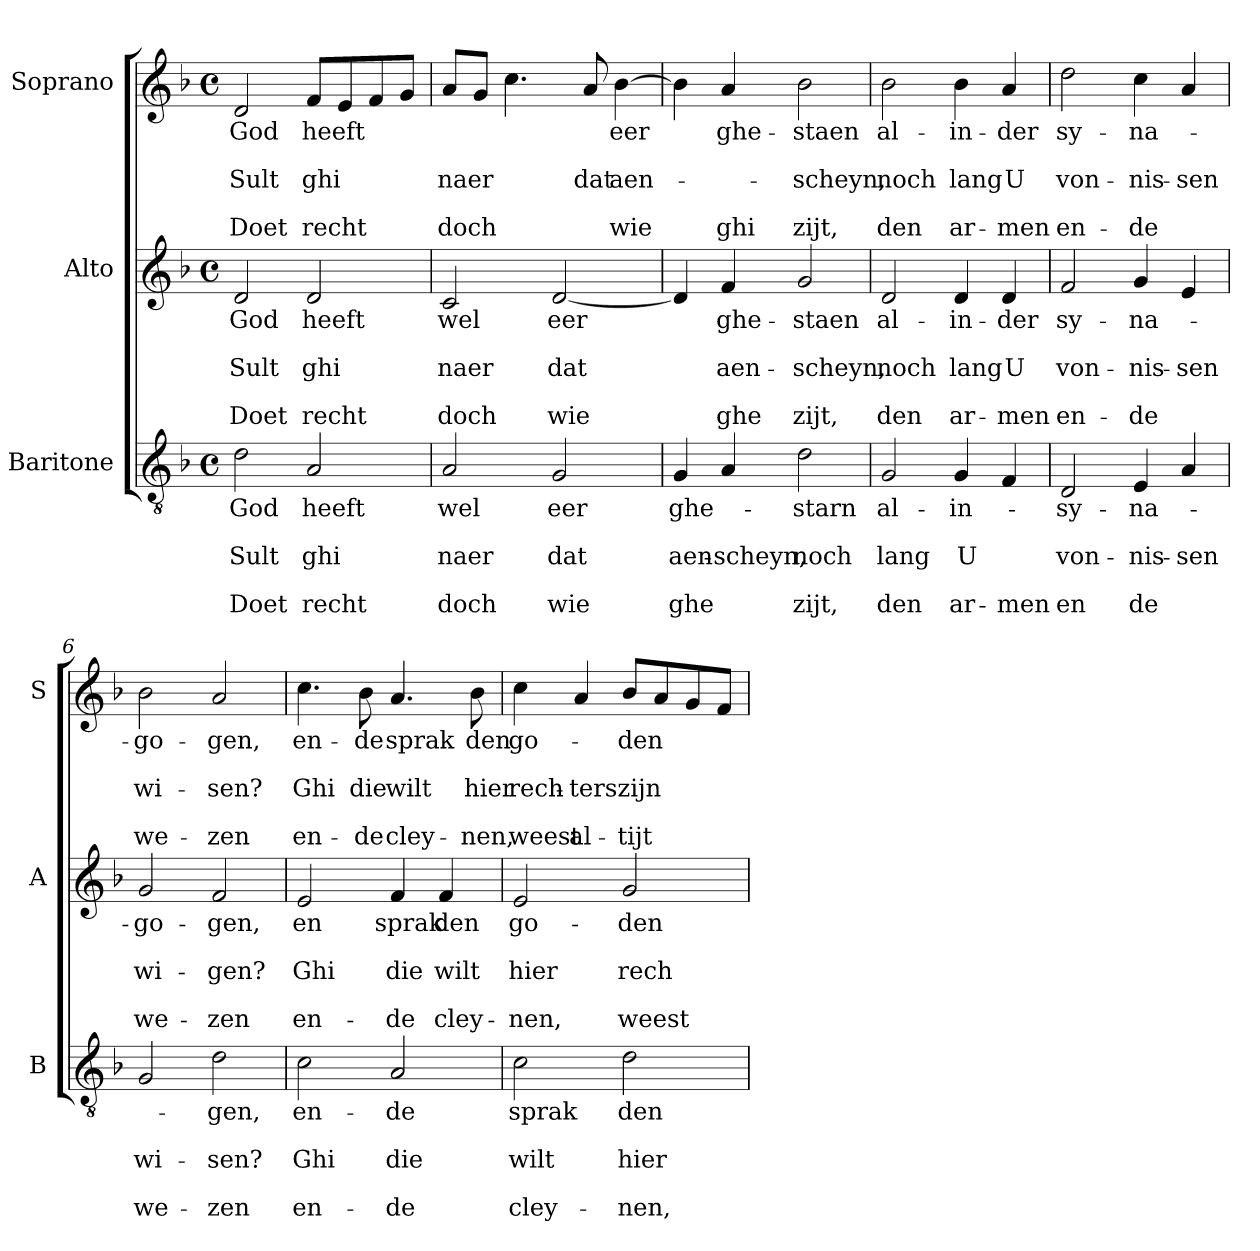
**kern	**text	**text	**text	**text	**text	**kern	**text	**text	**text	**text	**text	**kern	**text	**text	**text	**text	**text
*part3	*part3	*part3	*part3	*part3	*part3	*part2	*part2	*part2	*part2	*part2	*part2	*part1	*part1	*part1	*part1	*part1	*part1
*staff3	*staff3	*staff3	*staff3	*staff3	*staff3	*staff2	*staff2	*staff2	*staff2	*staff2	*staff2	*staff1	*staff1	*staff1	*staff1	*staff1	*staff1
*I"Baritone	*	*	*	*	*	*I"Alto	*	*	*	*	*	*I"Soprano	*	*	*	*	*
*I'B	*	*	*	*	*	*I'A	*	*	*	*	*	*I'S	*	*	*	*	*
*clefGv2	*	*	*	*	*	*clefG2	*	*	*	*	*	*clefG2	*	*	*	*	*
*k[b-]	*	*	*	*	*	*k[b-]	*	*	*	*	*	*k[b-]	*	*	*	*	*
*F:	*	*	*	*	*	*F:	*	*	*	*	*	*F:	*	*	*	*	*
*M4/4	*	*	*	*	*	*M4/4	*	*	*	*	*	*M4/4	*	*	*	*	*
*met(c)	*	*	*	*	*	*met(c)	*	*	*	*	*	*met(c)	*	*	*	*	*
=1	=1	=1	=1	=1	=1	=1	=1	=1	=1	=1	=1	=1	=1	=1	=1	=1	=1
!	!LO:LY:b	!	!LO:LY:b	!	!LO:LY:b	!	!LO:LY:b	!	!LO:LY:b	!	!LO:LY:b	!	!LO:LY:b	!	!LO:LY:b	!	!LO:LY:b
2d\	God	.	Sult	.	Doet	2d/	God	.	Sult	.	Doet	2d/	God	.	Sult	.	Doet
!	!LO:LY:b	!	!LO:LY:b	!	!LO:LY:b	!	!LO:LY:b	!	!LO:LY:b	!	!LO:LY:b	!	!LO:LY:b	!	!LO:LY:b	!	!LO:LY:b
2A/	heeft	.	ghi	.	recht	2d/	heeft	.	ghi	.	recht	8f/L	heeft	.	ghi	.	recht
.	.	.	.	.	.	.	.	.	.	.	.	8e/	.	.	.	.	.
.	.	.	.	.	.	.	.	.	.	.	.	8f/	.	.	.	.	.
.	.	.	.	.	.	.	.	.	.	.	.	8g/J	.	.	.	.	.
=2	=2	=2	=2	=2	=2	=2	=2	=2	=2	=2	=2	=2	=2	=2	=2	=2	=2
!	!LO:LY:b	!	!LO:LY:b	!	!LO:LY:b	!	!LO:LY:b	!	!LO:LY:b	!	!LO:LY:b	!	!	!	!LO:LY:b	!	!LO:LY:b
2A/	wel	.	naer	.	doch	2c/	wel	.	naer	.	doch	8a/L	.	.	naer	.	doch
.	.	.	.	.	.	.	.	.	.	.	.	8g/J	.	.	.	.	.
.	.	.	.	.	.	.	.	.	.	.	.	4.cc\	.	.	.	.	.
!	!LO:LY:b	!	!LO:LY:b	!	!LO:LY:b	!	!LO:LY:b	!	!LO:LY:b	!	!LO:LY:b	!	!	!	!	!	!
2G/	eer	.	dat	.	wie	[2d/	eer	.	dat	.	wie	.	.	.	.	.	.
!	!	!	!	!	!	!	!	!	!	!	!	!	!	!	!LO:LY:b	!	!
.	.	.	.	.	.	.	.	.	.	.	.	8a/	.	.	dat	.	.
!	!	!	!	!	!	!	!	!	!	!	!	!	!LO:LY:b	!	!LO:LY:b	!	!LO:LY:b
.	.	.	.	.	.	.	.	.	.	.	.	[4b-\	eer	.	aen-	.	wie
=3	=3	=3	=3	=3	=3	=3	=3	=3	=3	=3	=3	=3	=3	=3	=3	=3	=3
!	!LO:LY:b	!	!LO:LY:b	!	!LO:LY:b	!	!	!	!	!	!	!	!	!	!	!	!
4G/	ghe-	.	aen-	.	ghe	4d/]	.	.	.	.	.	4b-\]	.	.	.	.	.
!	!	!	!LO:LY:b	!	!	!	!LO:LY:b	!	!LO:LY:b	!	!LO:LY:b	!	!LO:LY:b	!	!	!	!LO:LY:b
4A/	.	.	-scheyn,	.	.	4f/	ghe-	.	aen-	.	ghe	4a/	ghe-	.	.	.	ghi
!	!LO:LY:b	!	!LO:LY:b	!	!LO:LY:b	!	!LO:LY:b	!	!LO:LY:b	!	!LO:LY:b	!	!LO:LY:b	!	!LO:LY:b	!	!LO:LY:b
2d\	-starn	.	noch	.	zijt,	2g/	-staen	.	-scheyn,	.	zijt,	2b-\	-staen	.	-scheyn,	.	zijt,
=4	=4	=4	=4	=4	=4	=4	=4	=4	=4	=4	=4	=4	=4	=4	=4	=4	=4
!	!LO:LY:b	!	!LO:LY:b	!	!LO:LY:b	!	!LO:LY:b	!	!LO:LY:b	!	!LO:LY:b	!	!LO:LY:b	!	!LO:LY:b	!	!LO:LY:b
2G/	al-	.	lang	.	den	2d/	al-	.	noch	.	den	2b-\	al-	.	noch	.	den
!	!LO:LY:b	!	!LO:LY:b	!	!LO:LY:b	!	!LO:LY:b	!	!LO:LY:b	!	!LO:LY:b	!	!LO:LY:b	!	!LO:LY:b	!	!LO:LY:b
4G/	-in-	.	U	.	ar-	4d/	-in-	.	lang	.	ar-	4b-\	-in-	.	lang	.	ar-
!	!	!	!	!	!LO:LY:b	!	!LO:LY:b	!	!LO:LY:b	!	!LO:LY:b	!	!LO:LY:b	!	!LO:LY:b	!	!LO:LY:b
4F/	.	.	.	.	-men	4d/	-der	.	U	.	-men	4a/	-der	.	U	.	-men
=5	=5	=5	=5	=5	=5	=5	=5	=5	=5	=5	=5	=5	=5	=5	=5	=5	=5
!	!LO:LY:b	!	!LO:LY:b	!	!LO:LY:b	!	!LO:LY:b	!	!LO:LY:b	!	!LO:LY:b	!	!LO:LY:b	!	!LO:LY:b	!	!LO:LY:b
2D/	sy-	.	von-	.	en	2f/	sy-	.	von-	.	en-	2dd\	sy-	.	von-	.	en-
!	!LO:LY:b	!	!LO:LY:b	!	!LO:LY:b	!	!LO:LY:b	!	!LO:LY:b	!	!LO:LY:b	!	!LO:LY:b	!	!LO:LY:b	!	!LO:LY:b
4E/	-na-	.	-nis-	.	de	4g/	-na-	.	-nis-	.	-de	4cc\	-na-	.	-nis-	.	-de
!	!	!	!LO:LY:b	!	!	!	!	!	!LO:LY:b	!	!	!	!	!	!LO:LY:b	!	!
4A/	.	.	-sen	.	.	4e/	.	.	-sen	.	.	4a/	.	.	-sen	.	.
!!LO:LB:g=z
=6	=6	=6	=6	=6	=6	=6	=6	=6	=6	=6	=6	=6	=6	=6	=6	=6	=6
!	!	!	!LO:LY:b	!	!LO:LY:b	!	!LO:LY:b	!	!LO:LY:b	!	!LO:LY:b	!	!LO:LY:b	!	!LO:LY:b	!	!LO:LY:b
2G/	.	.	wi-	.	we-	2g/	-go-	.	wi-	.	we-	2b-\	-go-	.	wi-	.	we-
!	!LO:LY:b	!	!LO:LY:b	!	!LO:LY:b	!	!LO:LY:b	!	!LO:LY:b	!	!LO:LY:b	!	!LO:LY:b	!	!LO:LY:b	!	!LO:LY:b
2d\	-gen,	.	-sen?	.	-zen	2f/	-gen,	.	-gen?	.	-zen	2a/	-gen,	.	-sen?	.	-zen
=7	=7	=7	=7	=7	=7	=7	=7	=7	=7	=7	=7	=7	=7	=7	=7	=7	=7
!	!LO:LY:b	!	!LO:LY:b	!	!LO:LY:b	!	!LO:LY:b	!	!LO:LY:b	!	!LO:LY:b	!	!LO:LY:b	!	!LO:LY:b	!	!LO:LY:b
2c\	en-	.	Ghi	.	en-	2e/	en	.	Ghi	.	en-	4.cc\	en-	.	Ghi	.	en-
!	!	!	!	!	!	!	!	!	!	!	!	!	!LO:LY:b	!	!LO:LY:b	!	!LO:LY:b
.	.	.	.	.	.	.	.	.	.	.	.	8b-\	-de	.	die	.	-de
!	!LO:LY:b	!	!LO:LY:b	!	!LO:LY:b	!	!LO:LY:b	!	!LO:LY:b	!	!LO:LY:b	!	!LO:LY:b	!	!LO:LY:b	!	!LO:LY:b
2A/	-de	.	die	.	-de	4f/	sprak	.	die	.	-de	4.a/	sprak	.	wilt	.	cley-
!	!	!	!	!	!	!	!LO:LY:b	!	!LO:LY:b	!	!LO:LY:b	!	!	!	!	!	!
.	.	.	.	.	.	4f/	den	.	wilt	.	cley-	.	.	.	.	.	.
!	!	!	!	!	!	!	!	!	!	!	!	!	!LO:LY:b	!	!LO:LY:b	!	!LO:LY:b
.	.	.	.	.	.	.	.	.	.	.	.	8b-\	den	.	hier	.	-nen,
=8	=8	=8	=8	=8	=8	=8	=8	=8	=8	=8	=8	=8	=8	=8	=8	=8	=8
!	!LO:LY:b	!	!LO:LY:b	!	!LO:LY:b	!	!LO:LY:b	!	!LO:LY:b	!	!LO:LY:b	!	!LO:LY:b	!	!LO:LY:b	!	!LO:LY:b
2c\	sprak	.	wilt	.	cley-	2e/	go-	.	hier	.	-nen,	4cc\	go-	.	rech-	.	weest
!	!	!	!	!	!	!	!	!	!	!	!	!	!	!	!LO:LY:b	!	!LO:LY:b
.	.	.	.	.	.	.	.	.	.	.	.	4a/	.	.	-ters	.	al-
!	!LO:LY:b	!	!LO:LY:b	!	!LO:LY:b	!	!LO:LY:b	!	!LO:LY:b	!	!LO:LY:b	!	!LO:LY:b	!	!LO:LY:b	!	!LO:LY:b
2d\	den	.	hier	.	-nen,	2g/	-den	.	rech-	.	weest	8b-/L	-den	.	zijn	.	-tijt
.	.	.	.	.	.	.	.	.	.	.	.	8a/	.	.	.	.	.
.	.	.	.	.	.	.	.	.	.	.	.	8g/	.	.	.	.	.
.	.	.	.	.	.	.	.	.	.	.	.	8f/J	.	.	.	.	.
=	=	=	=	=	=	=	=	=	=	=	=	=	=	=	=	=	=
*-	*-	*-	*-	*-	*-	*-	*-	*-	*-	*-	*-	*-	*-	*-	*-	*-	*-
